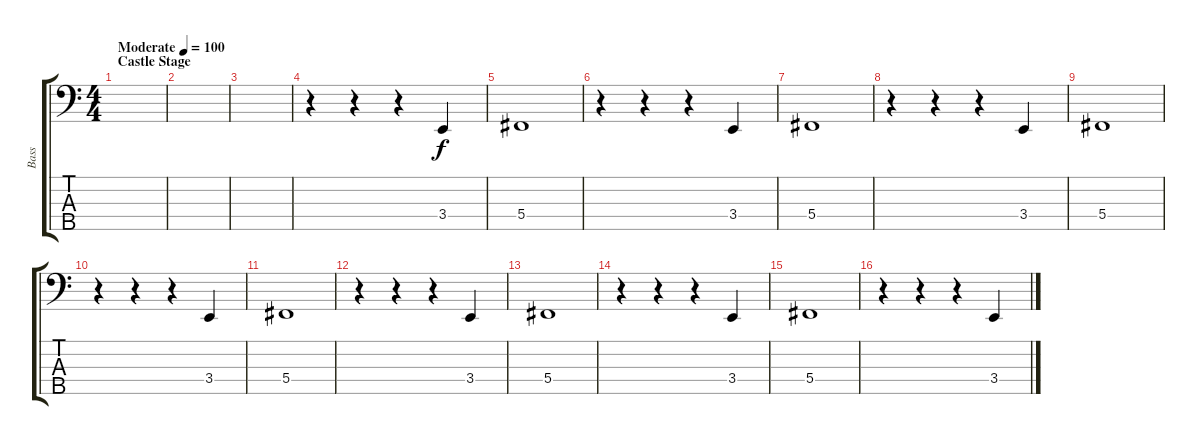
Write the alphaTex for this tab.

\track ("Bass" "Bass") {instrument electricbassfinger}
\staff {score tabs}
\tuning (Gb2 Db2 Ab1 Db1 Ab0) {hide}
\ts (4 4)
\section ("" "Castle Stage")
\tempo (100 "Moderate")
\clef f4
\ks c
|
|
|
r.4 r.4 r.4 3.4.4 |
5.4.1 |
r.4 r.4 r.4 3.4.4 |
5.4.1 |
r.4 r.4 r.4 3.4.4 |
5.4.1 |
r.4 r.4 r.4 3.4.4 |
5.4.1 |
r.4 r.4 r.4 3.4.4 |
5.4.1 |
r.4 r.4 r.4 3.4.4 |
5.4.1 |
r.4 r.4 r.4 3.4.4
